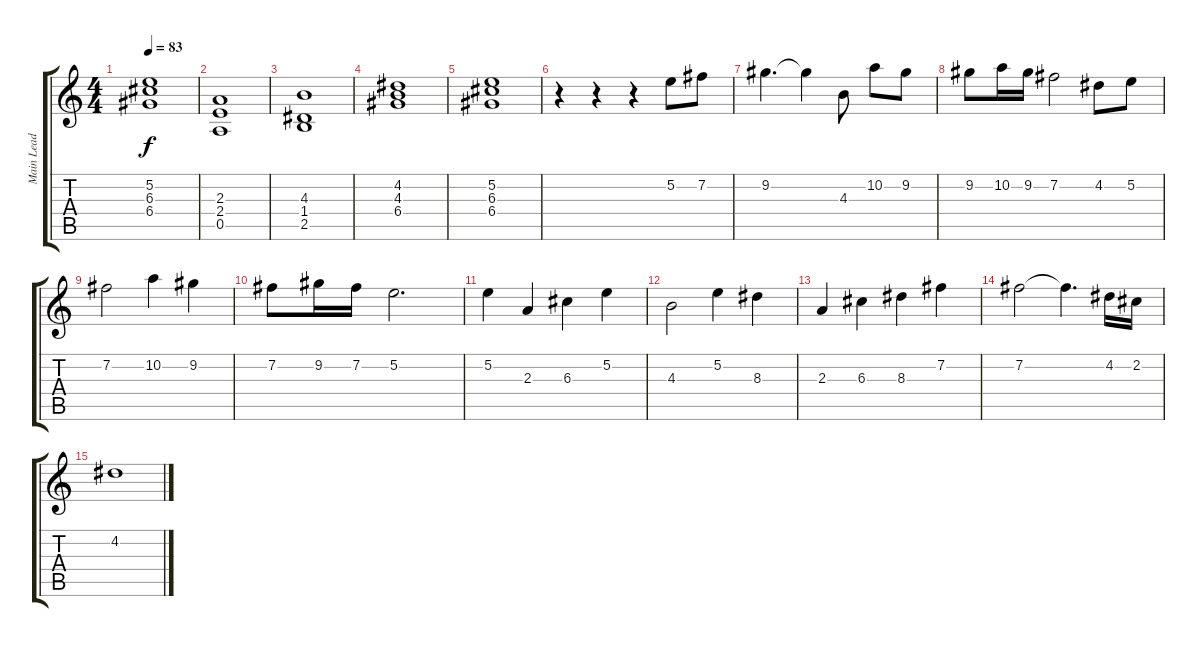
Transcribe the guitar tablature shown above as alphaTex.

\track ("Main Lead" "Main Lead") {instrument distortionguitar}
\staff {score tabs}
\tuning (E4 B3 G3 D3 A2 E2) {hide}
\ts (4 4)
\tempo 83
\clef g2
\ks c
(5.2 6.3 6.4).1{dy f} |
(2.3 2.4 0.5).1 |
(4.3 1.4 2.5).1 |
(4.2 4.3 6.4).1 |
(5.2 6.3 6.4).1 |
r.4{volume 16 instrument distortionguitar} r.4 r.4 5.2.8 7.2.8 |
9.2.4{d} 9.2{t}.4 4.3.8 10.2.8 9.2.8 |
9.2.8 10.2.16 9.2.16 7.2.2 4.2.8 5.2.8 |
7.2.2 10.2.4 9.2.4 |
7.2.8 9.2.16 7.2.16 5.2.2{d} |
5.2.4 2.3.4 6.3.4 5.2.4 |
4.3.2 5.2.4 8.3.4 |
2.3.4 6.3.4 8.3.4 7.2.4 |
7.2.2 7.2{t}.4{d} 4.2.16 2.2.16 |
4.2.1{volume 8}
